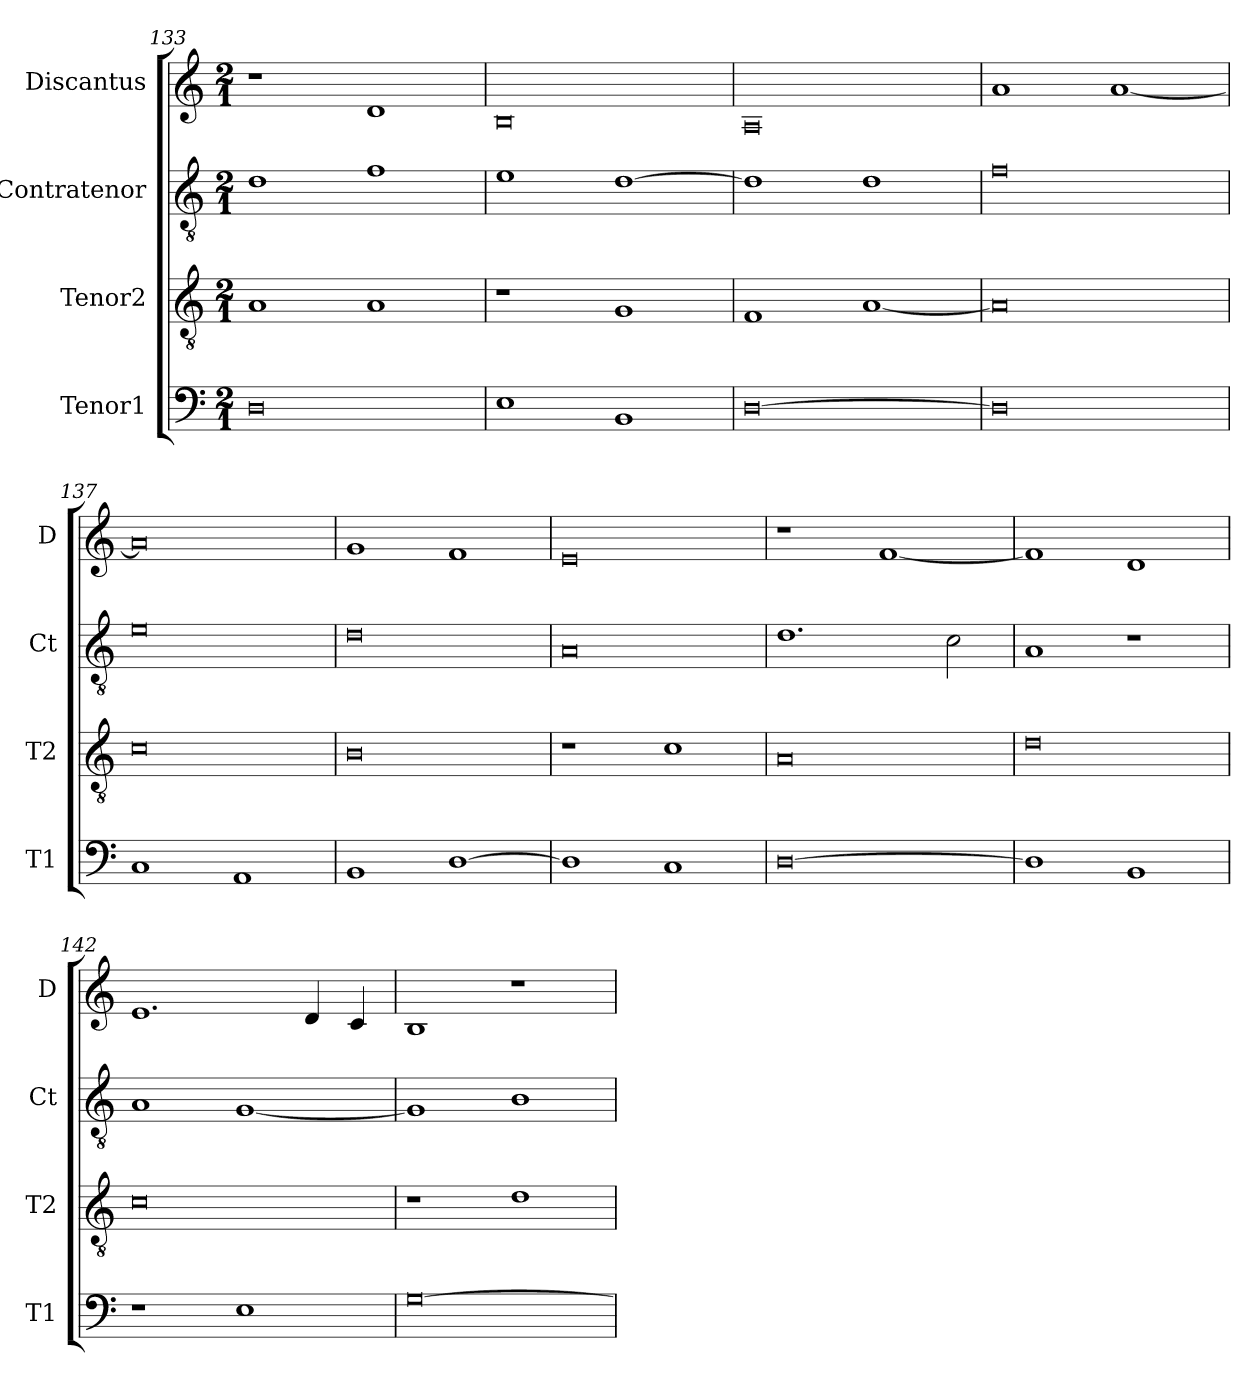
**kern	**kern	**kern	**kern
*part4	*part3	*part2	*part1
*staff4	*staff3	*staff2	*staff1
*I"Tenor1	*I"Tenor2	*I"Contratenor	*I"Discantus
*I'T1	*I'T2	*I'Ct	*I'D
*clefF4	*clefGv2	*clefGv2	*clefG2
*k[]	*k[]	*k[]	*k[]
*M2/1	*M2/1	*M2/1	*M2/1
=133	=133	=133	=133
0D	1A	1d	1r
.	1A	1f	1d
=134	=134	=134	=134
1E	1r	1e	0B
1BB	1G	[1d	.
=135	=135	=135	=135
[0D	1F	1d]	0A
.	[1A	1d	.
=136	=136	=136	=136
0D]	0A]	0f	1a
.	.	.	[1a
=137	=137	=137	=137
1C	0c	0e	0a]
1AA	.	.	.
=138	=138	=138	=138
1BB	0B	0d	1g
[1D	.	.	1f
=139	=139	=139	=139
1D]	1r	0A	0e
1C	1c	.	.
=140	=140	=140	=140
[0D	0A	1.d	1r
.	.	.	[1f
.	.	2c\	.
=141	=141	=141	=141
1D]	0d	1A	1f]
1BB	.	1r	1d
=142	=142	=142	=142
1r	0c	1A	1.e
1E	.	[1G	.
.	.	.	4d/
.	.	.	4c/
=143	=143	=143	=143
[0G	1r	1G]	1B
.	1d	1B	1r
=	=	=	=
*-	*-	*-	*-
